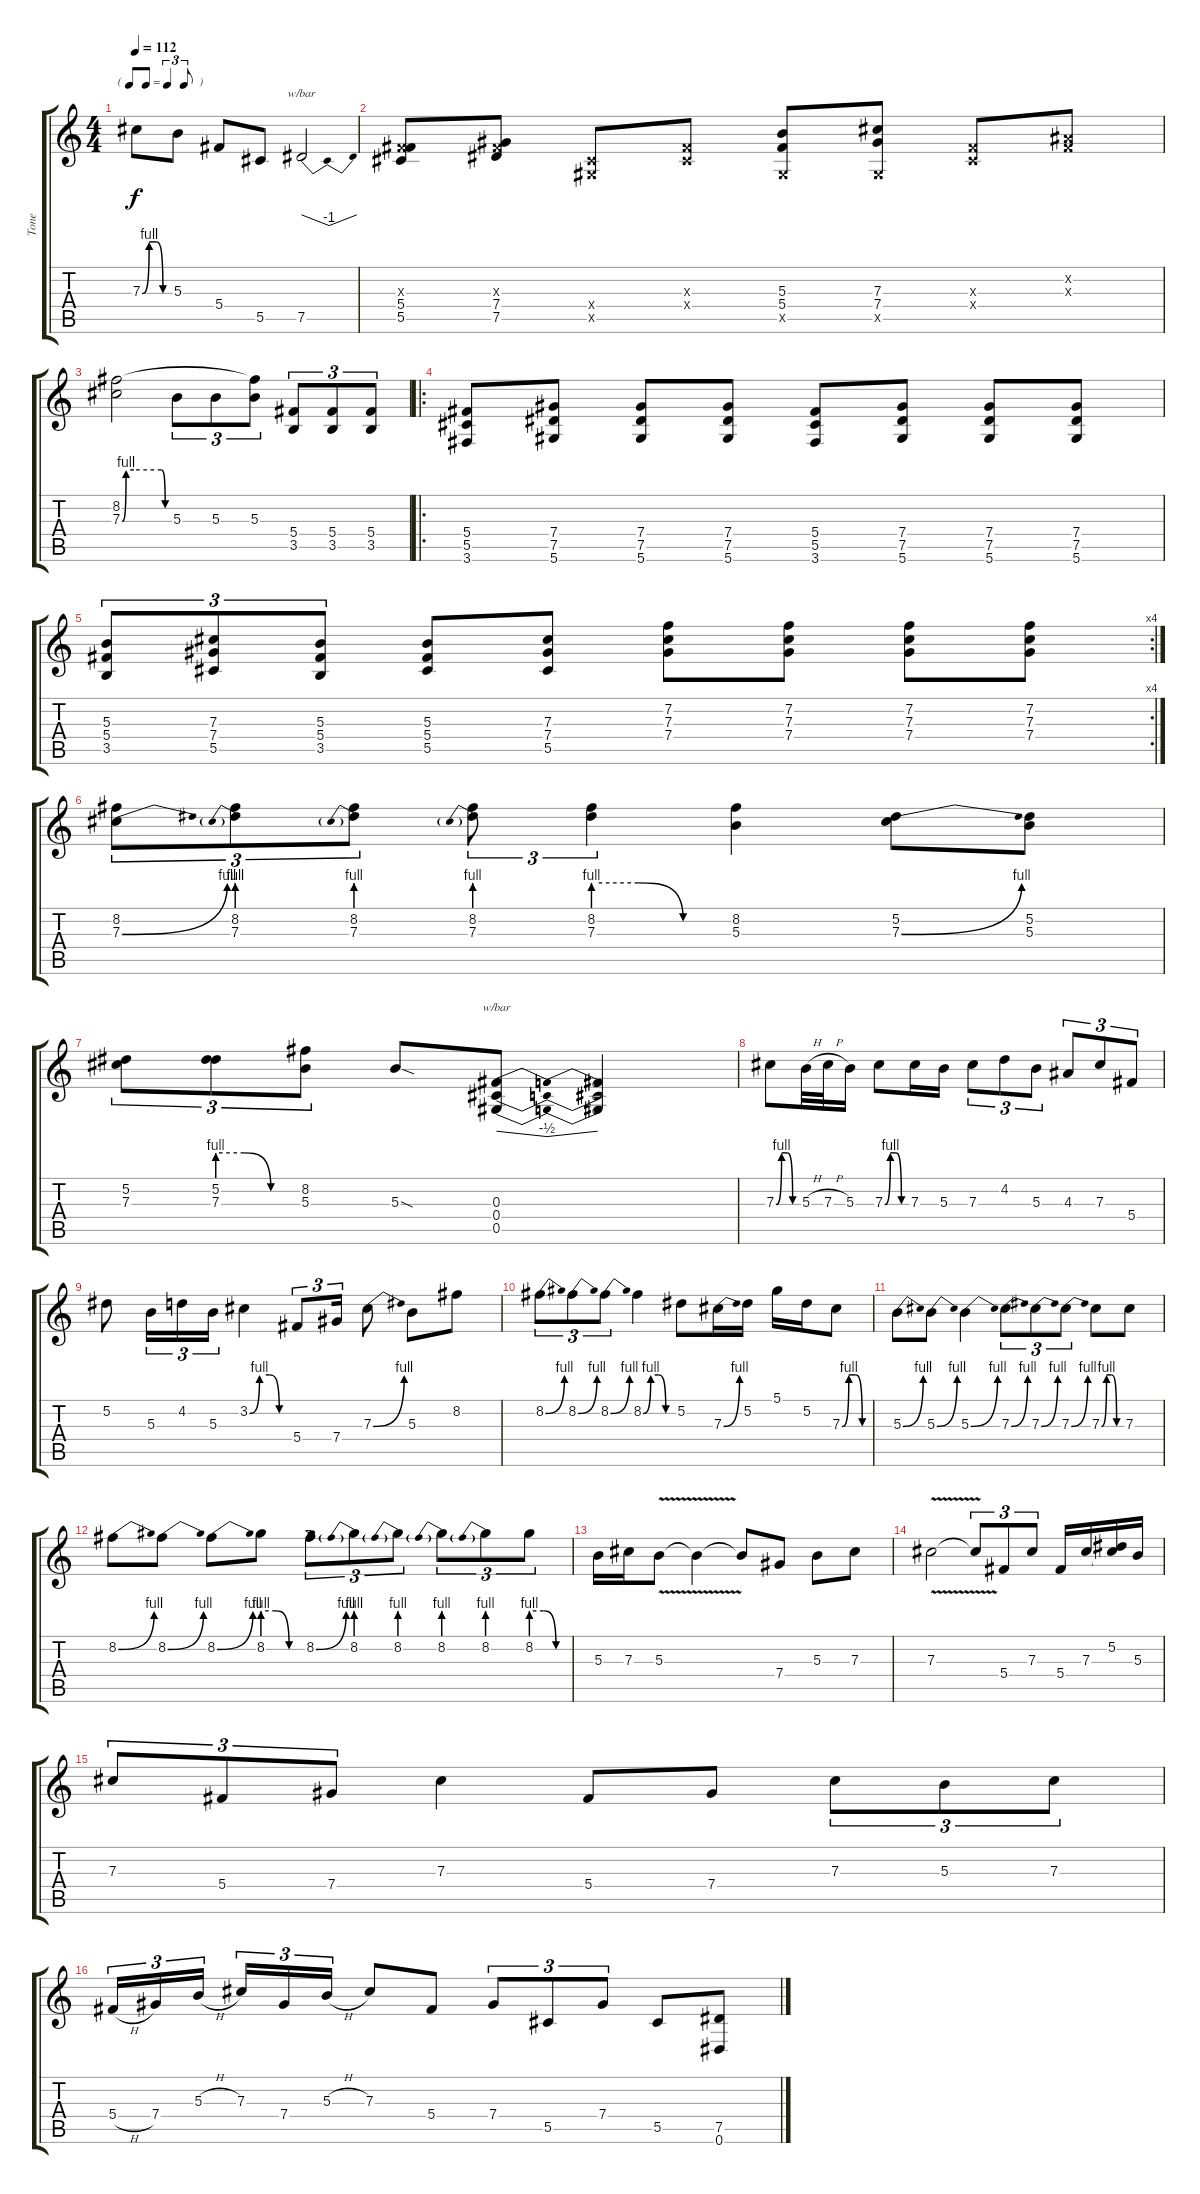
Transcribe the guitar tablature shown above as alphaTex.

\track ("Tone" "Tone") {instrument fretlessbass}
\staff {score tabs}
\tuning (Eb4 Bb3 Gb3 Db3 Ab2 Eb2) {hide}
\ts (4 4)
\tf triplet8th
\tempo 112
\clef g2
\ks c
7.3{be (custom 0 0 15 4 30 4 45 0 60 0)}.8{dy f} 5.3.8 5.4.8 5.5.8 7.5.2{tbe (dip default 0 0 30 -4 60 0)} |
(0.3{x} 5.4 5.5).8 (0.3{x} 7.4 7.5).8 (0.4{x} 0.5{x}).8 (0.3{x} 0.4{x}).8 (5.3 5.4 0.5{x}).8 (7.3 7.4 0.5{x}).8 (0.3{x} 0.4{x}).8 (0.2{x} 0.3{x}).8 |
(8.2 7.3{be (custom 0 0 5 4 15 4 50 4 55 0 60 0)}).2 5.3.8{tu (3 2)} 5.3.8{tu (3 2)} (8.2{t} 5.3).8{tu (3 2)} (5.4 3.5).8{tu (3 2)} (5.4 3.5).8{tu (3 2)} (5.4 3.5).8{tu (3 2)} |
\ro
(5.4 5.5 3.6).8 (7.4 7.5 5.6).8 (7.4 7.5 5.6).8 (7.4 7.5 5.6).8 (5.4 5.5 3.6).8 (7.4 7.5 5.6).8 (7.4 7.5 5.6).8 (7.4 7.5 5.6).8 |
\rc 4
(5.3 5.4 3.5).8{tu (3 2)} (7.3 7.4 5.5).8{tu (3 2)} (5.3 5.4 3.5).8{tu (3 2)} (5.3 5.4 5.5).8 (7.3 7.4 5.5).8 (7.2 7.3 7.4).8 (7.2 7.3 7.4).8 (7.2 7.3 7.4).8 (7.2 7.3 7.4).8 |
(8.2 7.3{be (bend 0 0 60 4)}).8{tu (3 2)} (8.2 7.3{be (prebend 0 4 60 4)}).8{tu (3 2)} (8.2 7.3{be (prebend 0 4 60 4)}).8{tu (3 2)} (8.2 7.3{be (prebend 0 4 60 4)}).8{tu (3 2)} (8.2 7.3{be (custom 0 4 20 4 40 0 60 0)}).4{tu (3 2)} (8.2 5.3).4 (5.2 7.3{be (bend 0 0 60 4)}).8 (5.2 5.3).8 |
(5.2 7.3).8{tu (3 2)} (5.2 7.3{be (custom 0 4 20 4 40 0 60 0)}).8{tu (3 2)} (8.2 5.3).8{tu (3 2)} 5.3{sod}.8 (0.3 0.4 0.5).8{tbe (dip default 0 0 30 -2 60 0)} (0.3{t} 0.4{t} 0.5{t}).2 |
7.3{be (custom 0 0 15 4 30 4 45 0 60 0)}.8 5.3{h}.32 7.3{h}.32 5.3.16 7.3{be (custom 0 0 15 4 30 4 45 0 60 0)}.8 7.3.16 5.3.16 7.3.8{tu (3 2)} 4.2.8{tu (3 2)} 5.3.8{tu (3 2)} 4.3.8{tu (3 2)} 7.3.8{tu (3 2)} 5.4.8{tu (3 2)} |
5.2.8 5.3.16{tu (3 2)} 4.2.16{tu (3 2)} 5.3.16{tu (3 2)} 3.2{be (custom 0 0 15 4 30 4 45 0 60 0)}.4 5.4.8{tu (3 2)} 7.4.16{tu (3 2)} 7.3{be (bend 0 0 60 4)}.8 5.3.8 8.2.8 |
8.2{be (bend 0 0 60 4)}.8{tu (3 2)} 8.2{be (bend 0 0 60 4)}.8{tu (3 2)} 8.2{be (bend 0 0 60 4)}.8{tu (3 2)} 8.2{be (custom 0 0 15 4 30 4 45 0 60 0)}.4 5.2.8 7.3{be (bend 0 0 60 4)}.16 5.2.16 5.1.16 5.2.16 7.3{be (custom 0 0 15 4 30 4 45 0 60 0)}.8 |
5.3{be (bend 0 0 60 4)}.8 5.3{be (bend 0 0 60 4)}.8 5.3{be (bend 0 0 60 4)}.4 7.3{be (bend 0 0 60 4)}.8{tu (3 2)} 7.3{be (bend 0 0 60 4)}.8{tu (3 2)} 7.3{be (bend 0 0 60 4)}.8{tu (3 2)} 7.3{be (custom 0 0 15 4 30 4 45 0 60 0)}.8 7.3.8 |
8.2{be (bend 0 0 60 4)}.8 8.2{be (bend 0 0 60 4)}.8 8.2{be (bend 0 0 60 4)}.8 8.2{be (custom 0 4 20 4 40 0 60 0)}.8 8.2{be (bend 0 0 60 4)}.8{tu (3 2)} 8.2{be (prebend 0 4 60 4)}.8{tu (3 2)} 8.2{be (prebend 0 4 60 4)}.8{tu (3 2)} 8.2{be (prebend 0 4 60 4)}.8{tu (3 2)} 8.2{be (prebend 0 4 60 4)}.8{tu (3 2)} 8.2{be (custom 0 4 20 4 40 0 60 0)}.8{tu (3 2)} |
5.3.16 7.3.16 5.3{v}.8 5.3{t}.4 5.3{t}.8 7.4.8 5.3.8 7.3.8 |
7.3{v}.2 7.3{t}.8{tu (3 2)} 5.4.8{tu (3 2)} 7.3.8{tu (3 2)} 5.4.16 7.3.16 (5.2 7.3{t}).16 5.3.16 |
7.3.8{tu (3 2)} 5.4.8{tu (3 2)} 7.4.8{tu (3 2)} 7.3.4 5.4.8 7.4.8 7.3.8{tu (3 2)} 5.3.8{tu (3 2)} 7.3.8{tu (3 2)} |
5.4{h}.16{tu (3 2)} 7.4.16{tu (3 2)} 5.3{h}.16{tu (3 2)} 7.3.16{tu (3 2)} 7.4.16{tu (3 2)} 5.3{h}.16{tu (3 2)} 7.3.8 5.4.8 7.4.8{tu (3 2)} 5.5.8{tu (3 2)} 7.4.8{tu (3 2)} 5.5.8 (7.5 0.6).8
